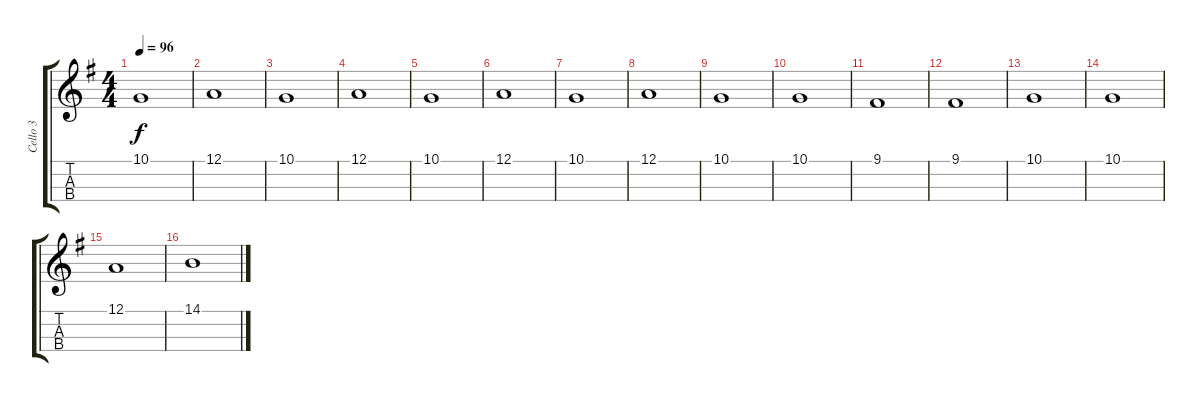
\track ("Cello 3" "Cello 3") {instrument cello}
\staff {score tabs}
\tuning (A3 D3 G2 C2) {hide}
\ts (4 4)
\tempo 96
\clef g2
\ks g
10.1.1{dy f} |
12.1.1 |
10.1.1 |
12.1.1 |
10.1.1 |
12.1.1 |
10.1.1 |
12.1.1 |
10.1.1 |
10.1.1 |
9.1.1 |
9.1.1 |
10.1.1 |
10.1.1 |
12.1.1 |
14.1.1
